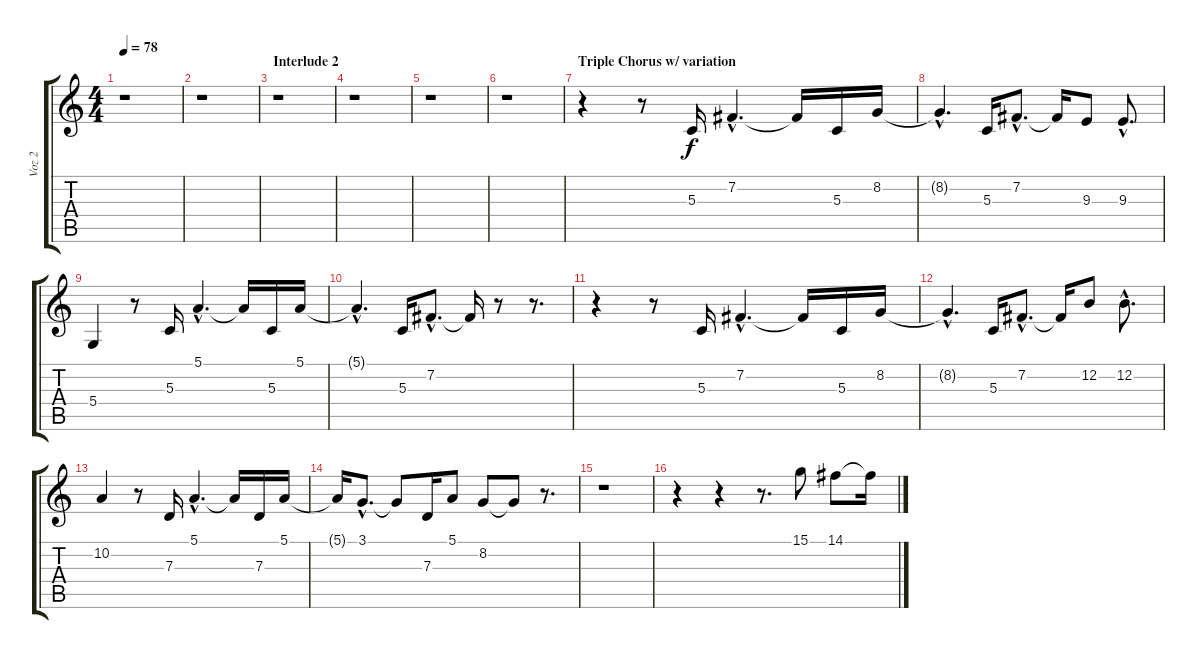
\track ("Voz 2" "Voz 2") {instrument voiceoohs}
\staff {score tabs}
\tuning (E4 B3 G3 D3 A2 E2) {hide}
\ts (4 4)
\tempo 78
\clef g2
\ks c
r.1{dy f} |
r.1 |
\section ("" "Interlude 2")
r.1 |
r.1 |
r.1 |
r.1 |
\section ("" "Triple Chorus w/ variation")
r.4 r.8 5.3.16 7.2{hac}.4{d} 7.2{t}.16 5.3.16 8.2.16 |
8.2{hac t}.4{d} 5.3.16 7.2{hac}.8{d} 7.2{t}.16 9.3.8 9.3{hac}.8{d} |
5.4.4 r.8 5.3.16 5.1{hac}.4{d} 5.1{t}.16 5.3.16 5.1.16 |
5.1{hac t}.4{d} 5.3.16 7.2{hac}.8{d} 7.2{t}.16 r.8 r.8{d} |
r.4 r.8 5.3.16 7.2{hac}.4{d} 7.2{t}.16 5.3.16 8.2.16 |
8.2{hac t}.4{d} 5.3.16 7.2{hac}.8{d} 7.2{t}.16 12.2.8 12.2{hac}.8{d} |
10.2.4 r.8 7.3.16 5.1{hac}.4{d} 5.1{t}.16 7.3.16 5.1.16 |
5.1{t}.16 3.1{hac}.8{d} 3.1{t}.8 7.3.16 5.1.8 8.2.8 8.2{t}.8 r.8{d} |
r.1 |
r.4 r.4 r.8{d} 15.1.8 14.1.8 14.1{t}.16
